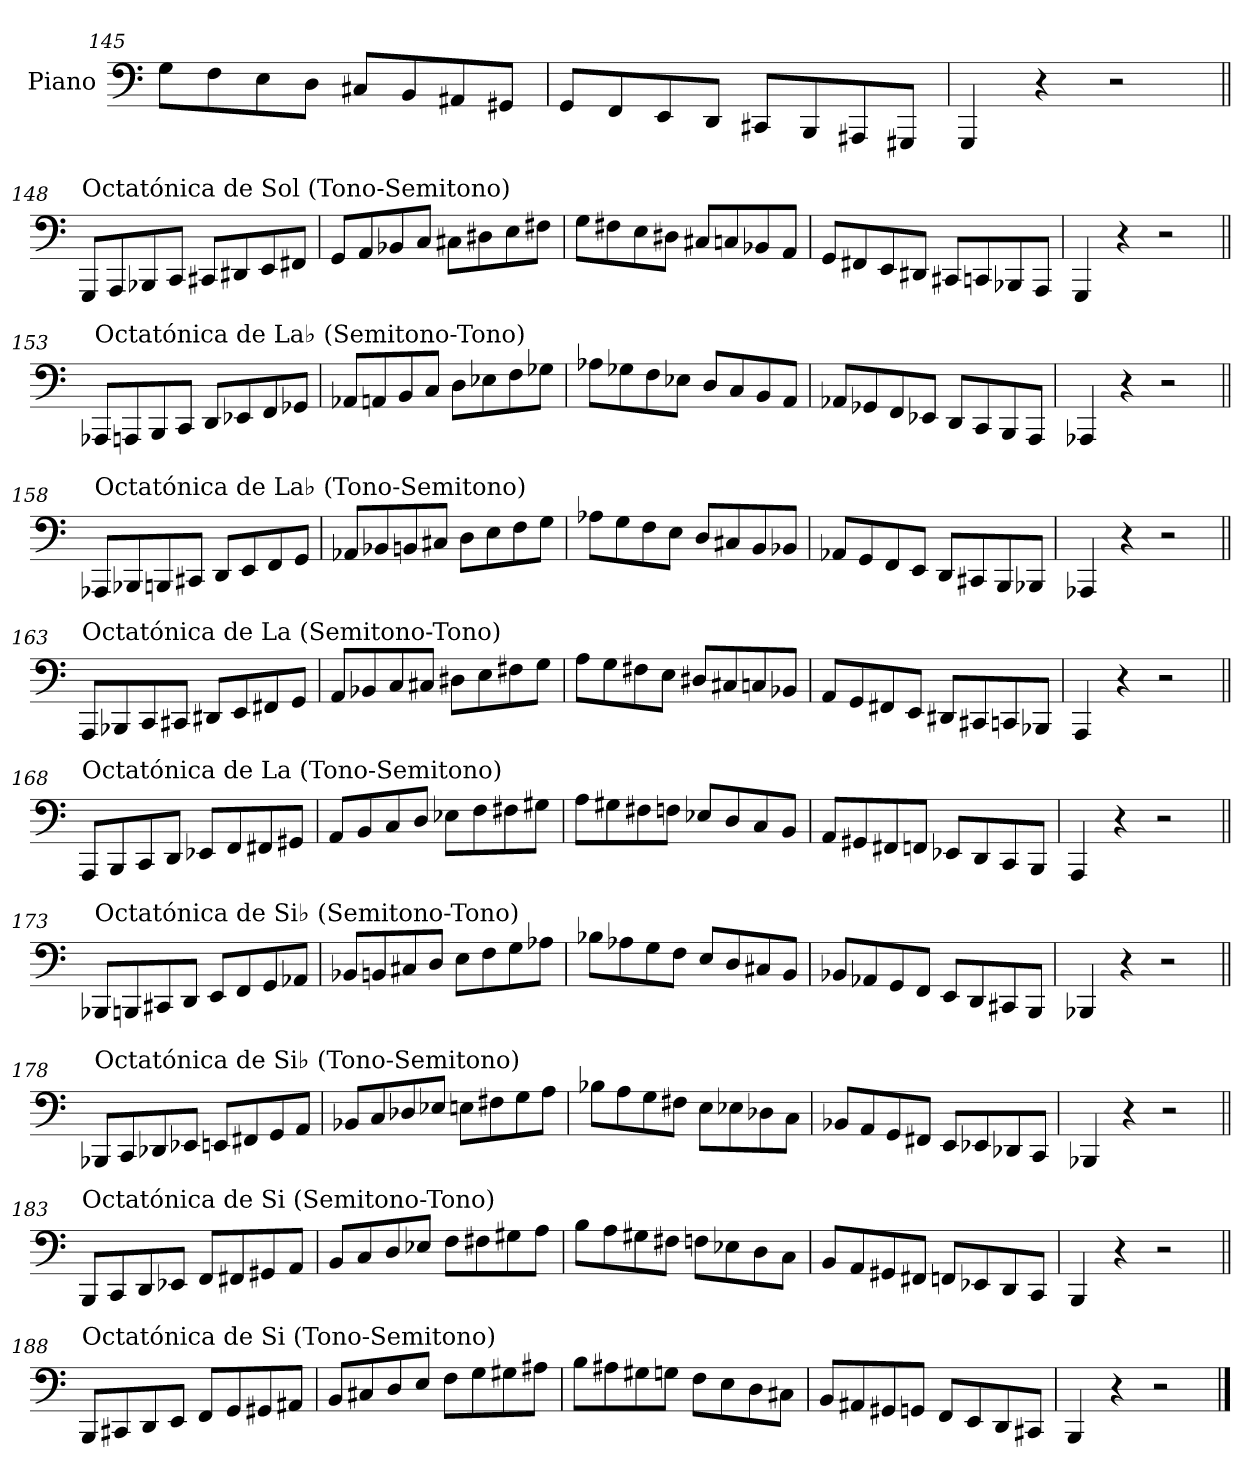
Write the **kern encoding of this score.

**kern
*part1
*staff1
*I"Piano
*I'Pno.
*clefF4
*k[]
=145
8G\L
8F\
8E\
8D\J
8C#X/L
8BB/
8AA#X/
8GG#X/J
=146
8GG/L
8FF/
8EE/
8DD/J
8CC#X/L
8BBB/
8AAA#X/
8GGG#X/J
=147
4GGG/
4r
2r
!!LO:LB:g=z
=148||
!LO:TX:a:t=Octatónica de Sol (Tono-Semitono)
8GGG/L
8AAA/
8BBB-X/
8CC/J
8CC#X/L
8DD#X/
8EE/
8FF#X/J
=149
8GG/L
8AA/
8BB-X/
8C/J
8C#X\L
8D#X\
8E\
8F#X\J
=150
8G\L
8F#X\
8E\
8D#X\J
8C#X/L
8Cn/
8BB-X/
8AA/J
=151
8GG/L
8FF#X/
8EE/
8DD#X/J
8CC#X/L
8CCn/
8BBB-X/
8AAA/J
=152
4GGG/
4r
2r
!!LO:PB:g=z
=153||
!LO:TX:a:t=Octatónica de La♭ (Semitono-Tono)
8AAA-X/L
8AAAn/
8BBB/
8CC/J
8DD/L
8EE-X/
8FF/
8GG-X/J
=154
8AA-X/L
8AAn/
8BB/
8C/J
8D\L
8E-X\
8F\
8G-X\J
=155
8A-X\L
8G-X\
8F\
8E-X\J
8D/L
8C/
8BB/
8AA/J
=156
8AA-X/L
8GG-X/
8FF/
8EE-X/J
8DD/L
8CC/
8BBB/
8AAA/J
=157
4AAA-X/
4r
2r
!!LO:LB:g=z
=158||
!LO:TX:a:t=Octatónica de La♭ (Tono-Semitono)
8AAA-X/L
8BBB-X/
8BBBn/
8CC#X/J
8DD/L
8EE/
8FF/
8GG/J
=159
8AA-X/L
8BB-X/
8BBn/
8C#X/J
8D\L
8E\
8F\
8G\J
=160
8A-X\L
8G\
8F\
8E\J
8D/L
8C#X/
8BB/
8BB-X/J
=161
8AA-X/L
8GG/
8FF/
8EE/J
8DD/L
8CC#X/
8BBB/
8BBB-X/J
=162
4AAA-X/
4r
2r
!!LO:LB:g=z
=163||
!LO:TX:a:t=Octatónica de La (Semitono-Tono)
8AAA/L
8BBB-X/
8CC/
8CC#X/J
8DD#X/L
8EE/
8FF#X/
8GG/J
=164
8AA/L
8BB-X/
8C/
8C#X/J
8D#X\L
8E\
8F#X\
8G\J
=165
8A\L
8G\
8F#X\
8E\J
8D#X/L
8C#X/
8Cn/
8BB-X/J
=166
8AA/L
8GG/
8FF#X/
8EE/J
8DD#X/L
8CC#X/
8CCn/
8BBB-X/J
=167
4AAA/
4r
2r
!!LO:LB:g=z
=168||
!LO:TX:a:t=Octatónica de La (Tono-Semitono)
8AAA/L
8BBB/
8CC/
8DD/J
8EE-X/L
8FF/
8FF#X/
8GG#X/J
=169
8AA/L
8BB/
8C/
8D/J
8E-X\L
8F\
8F#X\
8G#X\J
=170
8A\L
8G#X\
8F#X\
8Fn\J
8E-X/L
8D/
8C/
8BB/J
=171
8AA/L
8GG#X/
8FF#X/
8FFn/J
8EE-X/L
8DD/
8CC/
8BBB/J
=172
4AAA/
4r
2r
!!LO:LB:g=z
=173||
!LO:TX:a:t=Octatónica de Si♭ (Semitono-Tono)
8BBB-X/L
8BBBn/
8CC#X/
8DD/J
8EE/L
8FF/
8GG/
8AA-X/J
=174
8BB-X/L
8BBn/
8C#X/
8D/J
8E\L
8F\
8G\
8A-X\J
=175
8B-X\L
8A-X\
8G\
8F\J
8E/L
8D/
8C#X/
8BB/J
=176
8BB-X/L
8AA-X/
8GG/
8FF/J
8EE/L
8DD/
8CC#X/
8BBB/J
=177
4BBB-X/
4r
2r
!!LO:LB:g=z
=178||
!LO:TX:a:t=Octatónica de Si♭ (Tono-Semitono)
8BBB-X/L
8CC/
8DD-X/
8EE-X/J
8EEn/L
8FF#X/
8GG/
8AA/J
=179
8BB-X/L
8C/
8D-X/
8E-X/J
8En\L
8F#X\
8G\
8A\J
=180
8B-X\L
8A\
8G\
8F#X\J
8E\L
8E-X\
8D-X\
8C\J
=181
8BB-X/L
8AA/
8GG/
8FF#X/J
8EE/L
8EE-X/
8DD-X/
8CC/J
=182
4BBB-X/
4r
2r
!!LO:LB:g=z
=183||
!LO:TX:a:t=Octatónica de Si (Semitono-Tono)
8BBB/L
8CC/
8DD/
8EE-X/J
8FF/L
8FF#X/
8GG#X/
8AA/J
=184
8BB/L
8C/
8D/
8E-X/J
8F\L
8F#X\
8G#X\
8A\J
=185
8B\L
8A\
8G#X\
8F#X\J
8Fn\L
8E-X\
8D\
8C\J
=186
8BB/L
8AA/
8GG#X/
8FF#X/J
8FFn/L
8EE-X/
8DD/
8CC/J
=187
4BBB/
4r
2r
!!LO:LB:g=z
=188||
!LO:TX:a:t=Octatónica de Si (Tono-Semitono)
8BBB/L
8CC#X/
8DD/
8EE/J
8FF/L
8GG/
8GG#X/
8AA#X/J
=189
8BB/L
8C#X/
8D/
8E/J
8F\L
8G\
8G#X\
8A#X\J
=190
8B\L
8A#X\
8G#X\
8Gn\J
8F\L
8E\
8D\
8C#X\J
=191
8BB/L
8AA#X/
8GG#X/
8GGn/J
8FF/L
8EE/
8DD/
8CC#X/J
=192
4BBB/
4r
2r
==
*-
